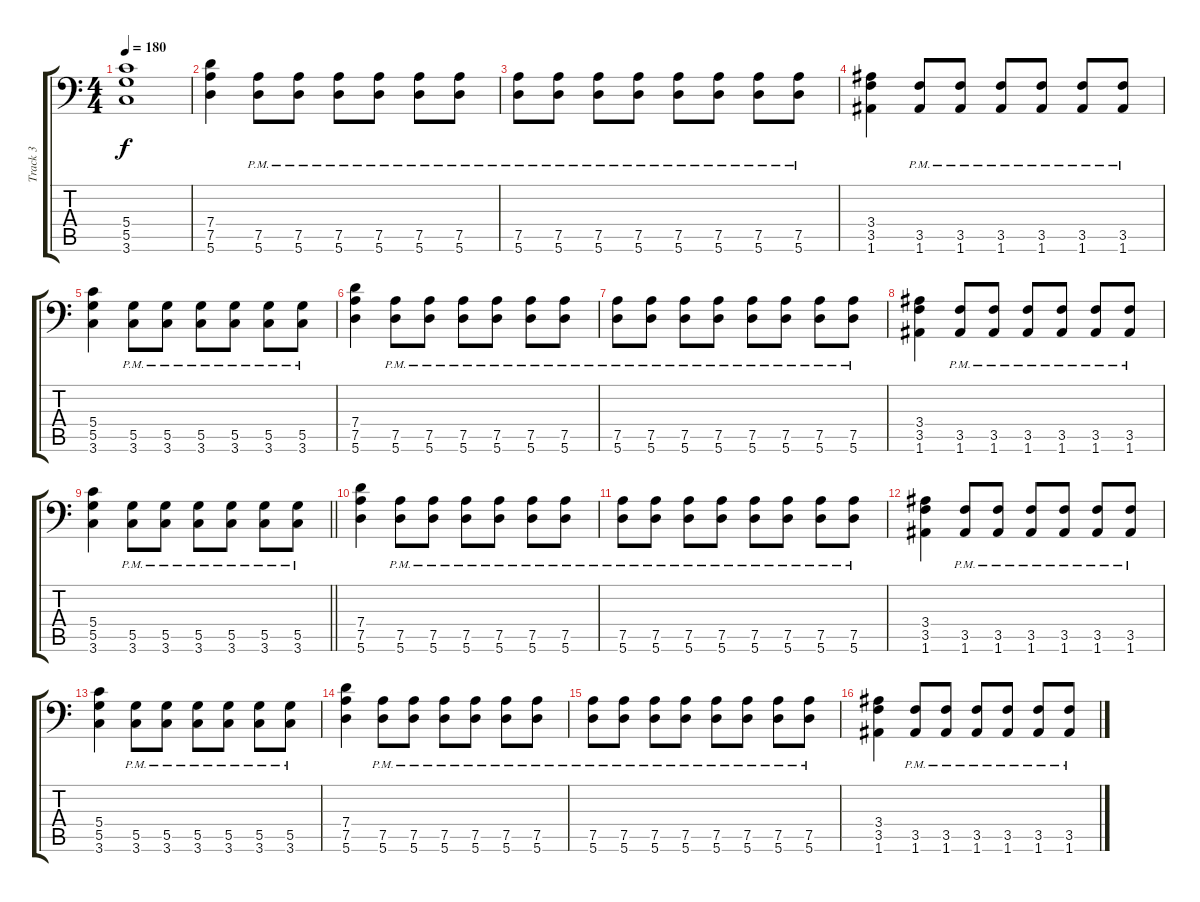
\track ("Track 3" "Track 3") {instrument distortionguitar}
\staff {score tabs}
\tuning (A3 E3 C3 G2 D2 A1) {hide}
\ts (4 4)
\tempo 180
\clef f4
\ks c
(5.4 5.5 3.6).1{dy f} |
(7.4 7.5 5.6).4 (7.5{pm} 5.6{pm}).8 (7.5{pm} 5.6{pm}).8 (7.5{pm} 5.6{pm}).8 (7.5{pm} 5.6{pm}).8 (7.5{pm} 5.6{pm}).8 (7.5{pm} 5.6{pm}).8 |
(7.5{pm} 5.6{pm}).8 (7.5{pm} 5.6{pm}).8 (7.5{pm} 5.6{pm}).8 (7.5{pm} 5.6{pm}).8 (7.5{pm} 5.6{pm}).8 (7.5{pm} 5.6{pm}).8 (7.5{pm} 5.6{pm}).8 (7.5{pm} 5.6{pm}).8 |
(3.4 3.5 1.6).4 (3.5{pm} 1.6{pm}).8 (3.5{pm} 1.6{pm}).8 (3.5{pm} 1.6{pm}).8 (3.5{pm} 1.6{pm}).8 (3.5{pm} 1.6{pm}).8 (3.5{pm} 1.6{pm}).8 |
(5.4 5.5 3.6).4 (5.5{pm} 3.6{pm}).8 (5.5{pm} 3.6{pm}).8 (5.5{pm} 3.6{pm}).8 (5.5{pm} 3.6{pm}).8 (5.5{pm} 3.6{pm}).8 (5.5{pm} 3.6{pm}).8 |
(7.4 7.5 5.6).4 (7.5{pm} 5.6{pm}).8 (7.5{pm} 5.6{pm}).8 (7.5{pm} 5.6{pm}).8 (7.5{pm} 5.6{pm}).8 (7.5{pm} 5.6{pm}).8 (7.5{pm} 5.6{pm}).8 |
(7.5{pm} 5.6{pm}).8 (7.5{pm} 5.6{pm}).8 (7.5{pm} 5.6{pm}).8 (7.5{pm} 5.6{pm}).8 (7.5{pm} 5.6{pm}).8 (7.5{pm} 5.6{pm}).8 (7.5{pm} 5.6{pm}).8 (7.5{pm} 5.6{pm}).8 |
(3.4 3.5 1.6).4 (3.5{pm} 1.6{pm}).8 (3.5{pm} 1.6{pm}).8 (3.5{pm} 1.6{pm}).8 (3.5{pm} 1.6{pm}).8 (3.5{pm} 1.6{pm}).8 (3.5{pm} 1.6{pm}).8 |
\barLineRight lightlight
(5.4 5.5 3.6).4 (5.5{pm} 3.6{pm}).8 (5.5{pm} 3.6{pm}).8 (5.5{pm} 3.6{pm}).8 (5.5{pm} 3.6{pm}).8 (5.5{pm} 3.6{pm}).8 (5.5{pm} 3.6{pm}).8 |
(7.4 7.5 5.6).4 (7.5{pm} 5.6{pm}).8 (7.5{pm} 5.6{pm}).8 (7.5{pm} 5.6{pm}).8 (7.5{pm} 5.6{pm}).8 (7.5{pm} 5.6{pm}).8 (7.5{pm} 5.6{pm}).8 |
(7.5{pm} 5.6{pm}).8 (7.5{pm} 5.6{pm}).8 (7.5{pm} 5.6{pm}).8 (7.5{pm} 5.6{pm}).8 (7.5{pm} 5.6{pm}).8 (7.5{pm} 5.6{pm}).8 (7.5{pm} 5.6{pm}).8 (7.5{pm} 5.6{pm}).8 |
(3.4 3.5 1.6).4 (3.5{pm} 1.6{pm}).8 (3.5{pm} 1.6{pm}).8 (3.5{pm} 1.6{pm}).8 (3.5{pm} 1.6{pm}).8 (3.5{pm} 1.6{pm}).8 (3.5{pm} 1.6{pm}).8 |
(5.4 5.5 3.6).4 (5.5{pm} 3.6{pm}).8 (5.5{pm} 3.6{pm}).8 (5.5{pm} 3.6{pm}).8 (5.5{pm} 3.6{pm}).8 (5.5{pm} 3.6{pm}).8 (5.5{pm} 3.6{pm}).8 |
(7.4 7.5 5.6).4 (7.5{pm} 5.6{pm}).8 (7.5{pm} 5.6{pm}).8 (7.5{pm} 5.6{pm}).8 (7.5{pm} 5.6{pm}).8 (7.5{pm} 5.6{pm}).8 (7.5{pm} 5.6{pm}).8 |
(7.5{pm} 5.6{pm}).8 (7.5{pm} 5.6{pm}).8 (7.5{pm} 5.6{pm}).8 (7.5{pm} 5.6{pm}).8 (7.5{pm} 5.6{pm}).8 (7.5{pm} 5.6{pm}).8 (7.5{pm} 5.6{pm}).8 (7.5{pm} 5.6{pm}).8 |
(3.4 3.5 1.6).4 (3.5{pm} 1.6{pm}).8 (3.5{pm} 1.6{pm}).8 (3.5{pm} 1.6{pm}).8 (3.5{pm} 1.6{pm}).8 (3.5{pm} 1.6{pm}).8 (3.5{pm} 1.6{pm}).8
